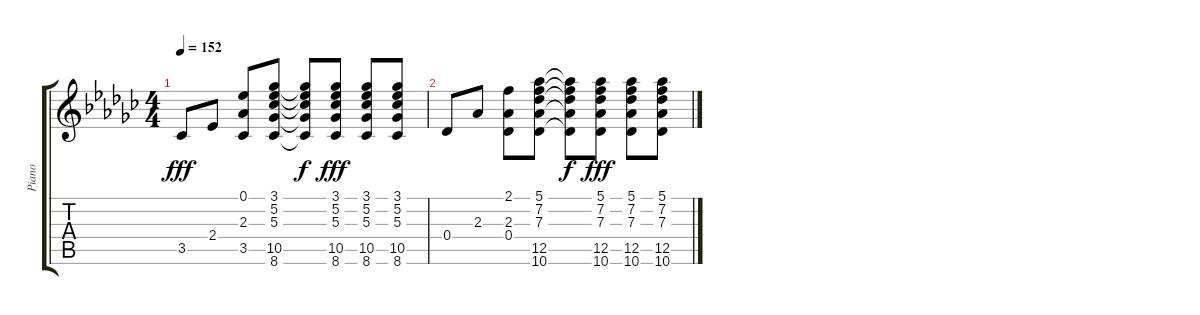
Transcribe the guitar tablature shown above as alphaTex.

\track ("Piano" "Piano") {instrument brightacousticpiano}
\staff {score tabs}
\tuning (Eb5 Bb4 Gb4 Db4 Ab3 Eb3) {hide}
\ts (4 4)
\tempo 152
\clef g2
\ks gb
3.5.8{dy fff} 2.4.8 (0.1 2.3 3.5).8 (3.1 5.2 5.3 10.5 8.6).8 (3.1{t} 5.2{t} 5.3{t} 10.5{t} 8.6{t}).8{dy f} (3.1 5.2 5.3 10.5 8.6).8{dy fff} (3.1 5.2 5.3 10.5 8.6).8 (3.1 5.2 5.3 10.5 8.6).8 |
0.4.8 2.3.8 (2.1 2.3 0.4).8 (5.1 7.2 7.3 12.5 10.6).8 (5.1{t} 7.2{t} 7.3{t} 12.5{t} 10.6{t}).8{dy f} (5.1 7.2 7.3 12.5 10.6).8{dy fff} (5.1 7.2 7.3 12.5 10.6).8 (5.1 7.2 7.3 12.5 10.6).8
